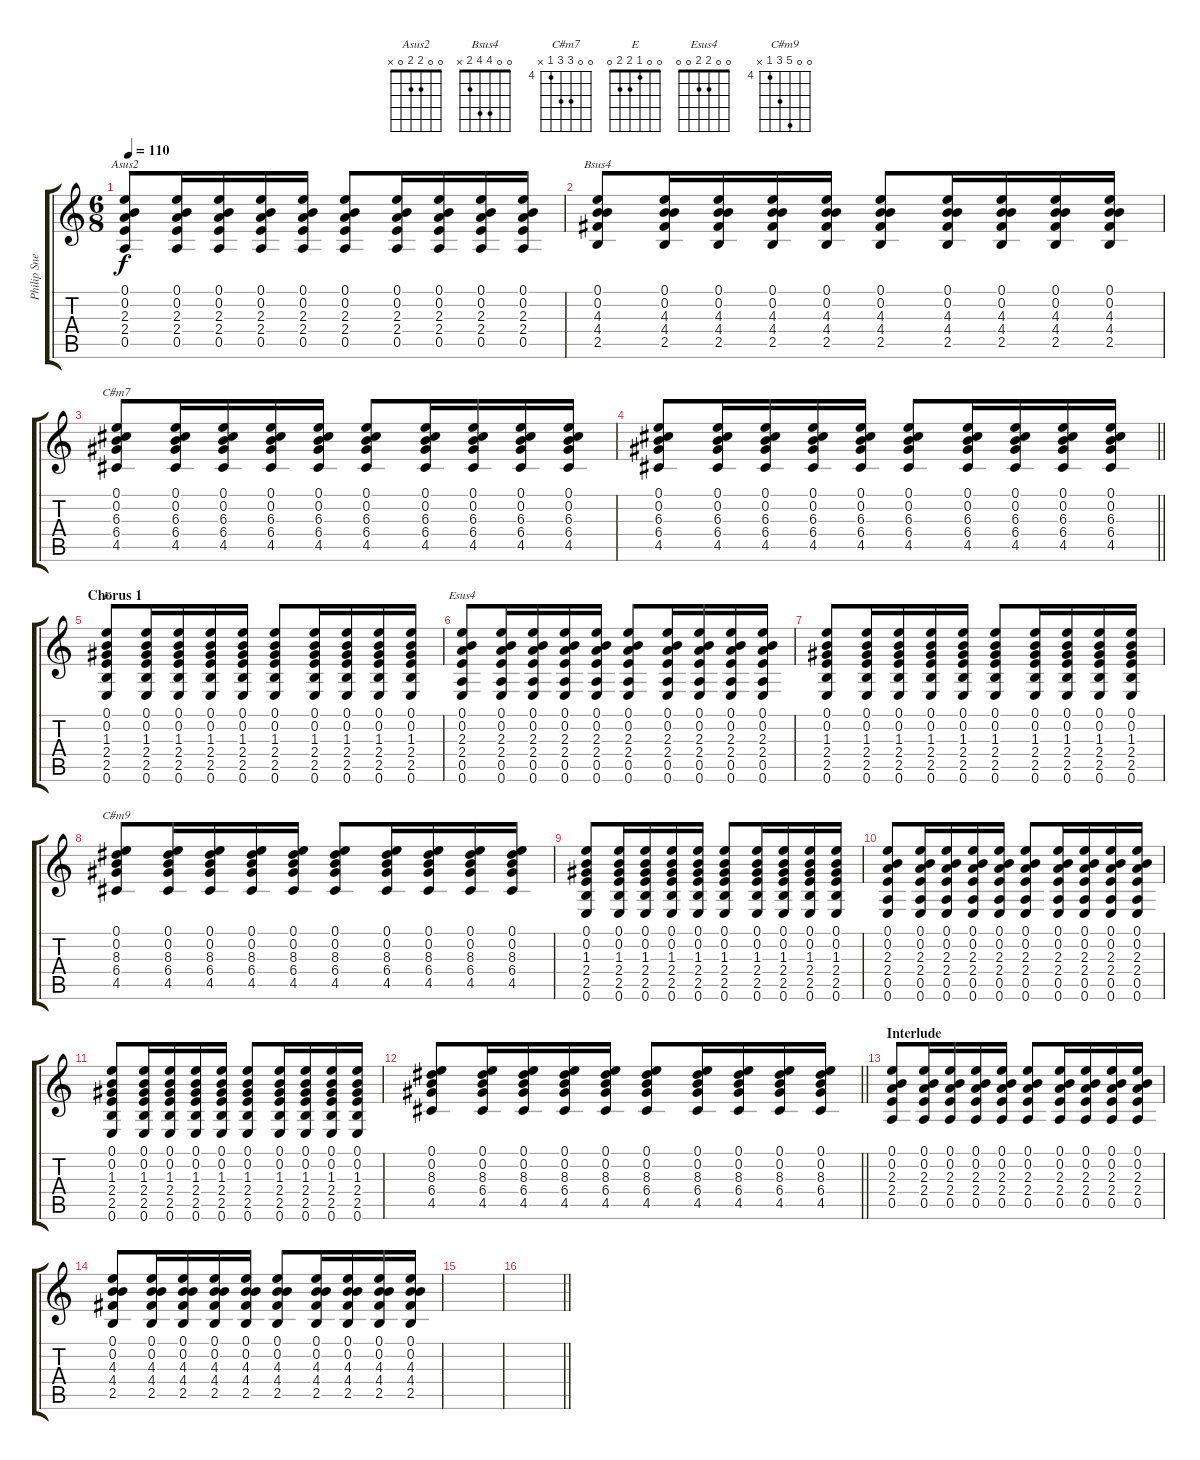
\track ("Philip Sneed | Gtr. 1" "Philip Sne") {instrument acousticguitarnylon}
\staff {score tabs}
\tuning (E4 B3 G3 D3 A2 E2) {hide}
\chord ("Asus2" 0 0 2 2 0 x)
\chord ("Bsus4" 0 0 4 4 2 x)
\chord ("C#m7" 0 0 6 6 4 x) {firstfret 4}
\chord ("E" 0 0 1 2 2 0)
\chord ("Esus4" 0 0 2 2 0 0)
\chord ("C#m9" 0 0 8 6 4 x) {firstfret 4}
\ts (6 8)
\tempo 110
\clef g2
\ks c
(0.1 0.2 2.3 2.4 0.5).8{ch "Asus2" dy f} (0.1 0.2 2.3 2.4 0.5).16 (0.1 0.2 2.3 2.4 0.5).16 (0.1 0.2 2.3 2.4 0.5).16 (0.1 0.2 2.3 2.4 0.5).16 (0.1 0.2 2.3 2.4 0.5).8 (0.1 0.2 2.3 2.4 0.5).16 (0.1 0.2 2.3 2.4 0.5).16 (0.1 0.2 2.3 2.4 0.5).16 (0.1 0.2 2.3 2.4 0.5).16 |
(0.1 0.2 4.3 4.4 2.5).8{ch "Bsus4"} (0.1 0.2 4.3 4.4 2.5).16 (0.1 0.2 4.3 4.4 2.5).16 (0.1 0.2 4.3 4.4 2.5).16 (0.1 0.2 4.3 4.4 2.5).16 (0.1 0.2 4.3 4.4 2.5).8 (0.1 0.2 4.3 4.4 2.5).16 (0.1 0.2 4.3 4.4 2.5).16 (0.1 0.2 4.3 4.4 2.5).16 (0.1 0.2 4.3 4.4 2.5).16 |
(0.1 0.2 6.3 6.4 4.5).8{ch "C#m7"} (0.1 0.2 6.3 6.4 4.5).16 (0.1 0.2 6.3 6.4 4.5).16 (0.1 0.2 6.3 6.4 4.5).16 (0.1 0.2 6.3 6.4 4.5).16 (0.1 0.2 6.3 6.4 4.5).8 (0.1 0.2 6.3 6.4 4.5).16 (0.1 0.2 6.3 6.4 4.5).16 (0.1 0.2 6.3 6.4 4.5).16 (0.1 0.2 6.3 6.4 4.5).16 |
\barLineRight lightlight
(0.1 0.2 6.3 6.4 4.5).8 (0.1 0.2 6.3 6.4 4.5).16 (0.1 0.2 6.3 6.4 4.5).16 (0.1 0.2 6.3 6.4 4.5).16 (0.1 0.2 6.3 6.4 4.5).16 (0.1 0.2 6.3 6.4 4.5).8 (0.1 0.2 6.3 6.4 4.5).16 (0.1 0.2 6.3 6.4 4.5).16 (0.1 0.2 6.3 6.4 4.5).16 (0.1 0.2 6.3 6.4 4.5).16 |
\section ("" "Chorus 1")
(0.1 0.2 1.3 2.4 2.5 0.6).8{ch "E"} (0.1 0.2 1.3 2.4 2.5 0.6).16 (0.1 0.2 1.3 2.4 2.5 0.6).16 (0.1 0.2 1.3 2.4 2.5 0.6).16 (0.1 0.2 1.3 2.4 2.5 0.6).16 (0.1 0.2 1.3 2.4 2.5 0.6).8 (0.1 0.2 1.3 2.4 2.5 0.6).16 (0.1 0.2 1.3 2.4 2.5 0.6).16 (0.1 0.2 1.3 2.4 2.5 0.6).16 (0.1 0.2 1.3 2.4 2.5 0.6).16 |
(0.1 0.2 2.3 2.4 0.5 0.6).8{ch "Esus4"} (0.1 0.2 2.3 2.4 0.5 0.6).16 (0.1 0.2 2.3 2.4 0.5 0.6).16 (0.1 0.2 2.3 2.4 0.5 0.6).16 (0.1 0.2 2.3 2.4 0.5 0.6).16 (0.1 0.2 2.3 2.4 0.5 0.6).8 (0.1 0.2 2.3 2.4 0.5 0.6).16 (0.1 0.2 2.3 2.4 0.5 0.6).16 (0.1 0.2 2.3 2.4 0.5 0.6).16 (0.1 0.2 2.3 2.4 0.5 0.6).16 |
(0.1 0.2 1.3 2.4 2.5 0.6).8 (0.1 0.2 1.3 2.4 2.5 0.6).16 (0.1 0.2 1.3 2.4 2.5 0.6).16 (0.1 0.2 1.3 2.4 2.5 0.6).16 (0.1 0.2 1.3 2.4 2.5 0.6).16 (0.1 0.2 1.3 2.4 2.5 0.6).8 (0.1 0.2 1.3 2.4 2.5 0.6).16 (0.1 0.2 1.3 2.4 2.5 0.6).16 (0.1 0.2 1.3 2.4 2.5 0.6).16 (0.1 0.2 1.3 2.4 2.5 0.6).16 |
(0.1 0.2 8.3 6.4 4.5).8{ch "C#m9"} (0.1 0.2 8.3 6.4 4.5).16 (0.1 0.2 8.3 6.4 4.5).16 (0.1 0.2 8.3 6.4 4.5).16 (0.1 0.2 8.3 6.4 4.5).16 (0.1 0.2 8.3 6.4 4.5).8 (0.1 0.2 8.3 6.4 4.5).16 (0.1 0.2 8.3 6.4 4.5).16 (0.1 0.2 8.3 6.4 4.5).16 (0.1 0.2 8.3 6.4 4.5).16 |
(0.1 0.2 1.3 2.4 2.5 0.6).8 (0.1 0.2 1.3 2.4 2.5 0.6).16 (0.1 0.2 1.3 2.4 2.5 0.6).16 (0.1 0.2 1.3 2.4 2.5 0.6).16 (0.1 0.2 1.3 2.4 2.5 0.6).16 (0.1 0.2 1.3 2.4 2.5 0.6).8 (0.1 0.2 1.3 2.4 2.5 0.6).16 (0.1 0.2 1.3 2.4 2.5 0.6).16 (0.1 0.2 1.3 2.4 2.5 0.6).16 (0.1 0.2 1.3 2.4 2.5 0.6).16 |
(0.1 0.2 2.3 2.4 0.5 0.6).8 (0.1 0.2 2.3 2.4 0.5 0.6).16 (0.1 0.2 2.3 2.4 0.5 0.6).16 (0.1 0.2 2.3 2.4 0.5 0.6).16 (0.1 0.2 2.3 2.4 0.5 0.6).16 (0.1 0.2 2.3 2.4 0.5 0.6).8 (0.1 0.2 2.3 2.4 0.5 0.6).16 (0.1 0.2 2.3 2.4 0.5 0.6).16 (0.1 0.2 2.3 2.4 0.5 0.6).16 (0.1 0.2 2.3 2.4 0.5 0.6).16 |
(0.1 0.2 1.3 2.4 2.5 0.6).8 (0.1 0.2 1.3 2.4 2.5 0.6).16 (0.1 0.2 1.3 2.4 2.5 0.6).16 (0.1 0.2 1.3 2.4 2.5 0.6).16 (0.1 0.2 1.3 2.4 2.5 0.6).16 (0.1 0.2 1.3 2.4 2.5 0.6).8 (0.1 0.2 1.3 2.4 2.5 0.6).16 (0.1 0.2 1.3 2.4 2.5 0.6).16 (0.1 0.2 1.3 2.4 2.5 0.6).16 (0.1 0.2 1.3 2.4 2.5 0.6).16 |
\barLineRight lightlight
(0.1 0.2 8.3 6.4 4.5).8 (0.1 0.2 8.3 6.4 4.5).16 (0.1 0.2 8.3 6.4 4.5).16 (0.1 0.2 8.3 6.4 4.5).16 (0.1 0.2 8.3 6.4 4.5).16 (0.1 0.2 8.3 6.4 4.5).8 (0.1 0.2 8.3 6.4 4.5).16 (0.1 0.2 8.3 6.4 4.5).16 (0.1 0.2 8.3 6.4 4.5).16 (0.1 0.2 8.3 6.4 4.5).16 |
\section ("" "Interlude")
(0.1 0.2 2.3 2.4 0.5).8 (0.1 0.2 2.3 2.4 0.5).16 (0.1 0.2 2.3 2.4 0.5).16 (0.1 0.2 2.3 2.4 0.5).16 (0.1 0.2 2.3 2.4 0.5).16 (0.1 0.2 2.3 2.4 0.5).8 (0.1 0.2 2.3 2.4 0.5).16 (0.1 0.2 2.3 2.4 0.5).16 (0.1 0.2 2.3 2.4 0.5).16 (0.1 0.2 2.3 2.4 0.5).16 |
(0.1 0.2 4.3 4.4 2.5).8 (0.1 0.2 4.3 4.4 2.5).16 (0.1 0.2 4.3 4.4 2.5).16 (0.1 0.2 4.3 4.4 2.5).16 (0.1 0.2 4.3 4.4 2.5).16 (0.1 0.2 4.3 4.4 2.5).8 (0.1 0.2 4.3 4.4 2.5).16 (0.1 0.2 4.3 4.4 2.5).16 (0.1 0.2 4.3 4.4 2.5).16 (0.1 0.2 4.3 4.4 2.5).16 |
|
\barLineRight lightlight
